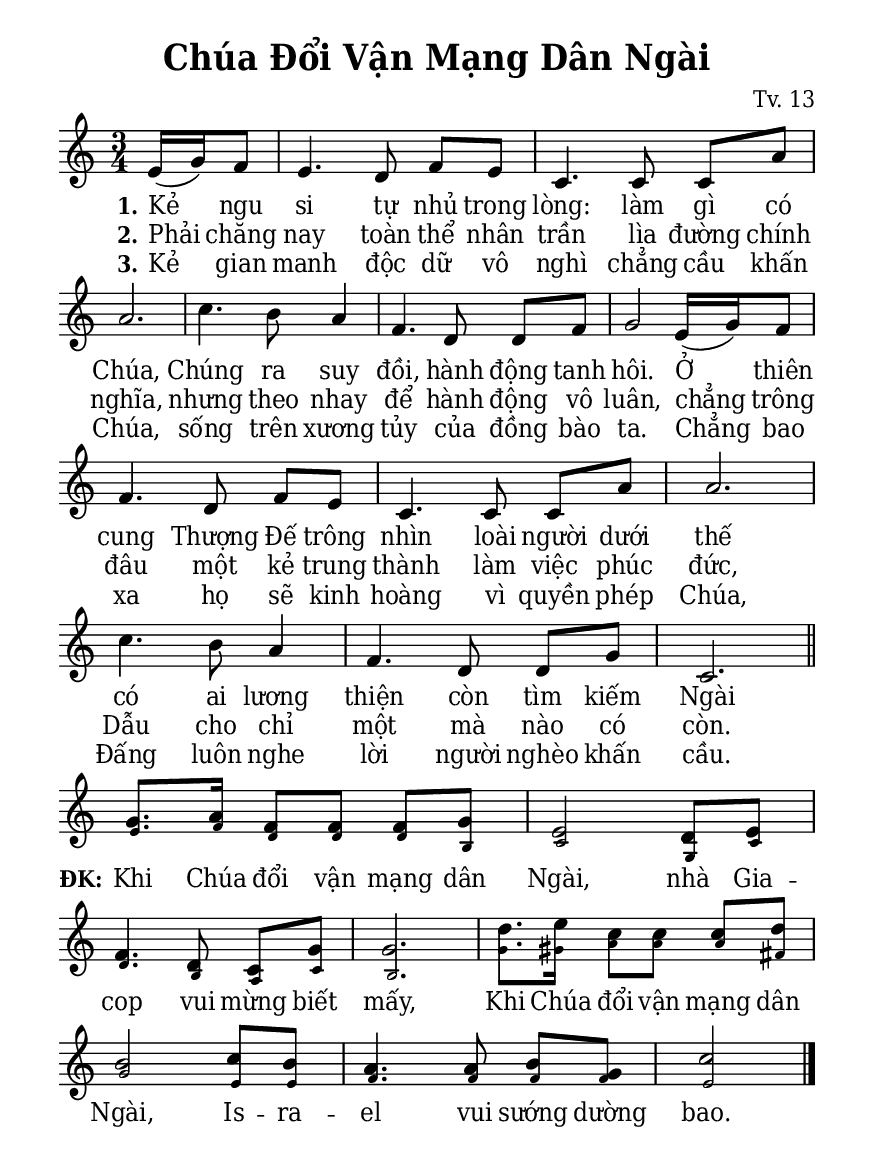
% Cài đặt chung\
\version "2.22.1"
\include "english.ly"

\header {
  title = "Chúa Đổi Vận Mạng Dân Ngài"
  composer = "Tv. 13"
  %arranger = "Lm. Kim Long"
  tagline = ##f
}

% Nhạc phiên khúc
nhacPhienKhucSop = \relative c' {
  \partial 4 e16 (g) f8 |
  e4. d8 f e |
  c4. c8 c a' |
  a2. |
  c4. b8 a4 |
  f4. d8 d f |
  g2 e16 (g) f8 |
  f4. d8 f e |
  c4. c8 c a' |
  a2. |
  c4. b8 a4 |
  f4. d8 d g |
  c,2. \bar "||"
  
  g'8. a16 f8 f f g |
  e2 d8 e |
  f4. d8 c g' |
  g2. |
  d'8. e16 c8 c c d |
  b2 c8 b |
  a4. a8 b g |
  c2 \bar "|."
}

nhacPhienKhucAlto = \relative c' {
  r4 |
  R2.*12
  
  e8. f16 d8 d d b |
  c2 g8 c |
  d4. b8 a c |
  b2. |
  g'8. gs16 a8 a a fs |
  g2 e8 e |
  f4. f8 f f |
  e2
}

% Lời phiên khúc
loiPhienKhucSop = \lyrics {
  <<
    {
      \set stanza = "1."
      Kẻ ngu si tự nhủ trong lòng:
      làm gì có Chúa,
      Chúng ra suy đồi, hành động tanh hôi.
      Ở thiên cung Thượng Đế trông nhìn
      loài người dưới thế có ai lương thiện
      còn tìm kiếm Ngài
    }
    \new Lyrics {
	    \set associatedVoice = "beSop"
	    \set stanza = "2."
	    Phải chăng nay toàn thể nhân trần
	    lìa đường chính nghĩa,
	    nhưng theo nhay để hành động vô luân,
	    chẳng trông đâu một kẻ trung thành
	    làm việc phúc đức,
	    Dẫu cho chỉ một mà nào có còn.
    }
    \new Lyrics {
	    \set associatedVoice = "beSop"
	    \set stanza = "3."
	    Kẻ gian manh độc dữ vô nghì chẳng cầu khấn Chúa,
	    sống trên xương tủy của đồng bào ta.
	    Chẳng bao xa họ sẽ kinh hoàng
	    vì quyền phép Chúa,
	    Đấng luôn nghe lời người nghèo khấn cầu.
    }
  >>
  \set stanza = "ĐK:"
  Khi Chúa đổi vận mạng dân Ngài,
  nhà Gia -- cop vui mừng biết mấy,
  Khi Chúa đổi vận mạng dân Ngài,
  Is -- ra -- el vui sướng dường bao.
}

% Dàn trang
\paper {
  #(set-paper-size "a5")
  top-margin = 8\mm
  bottom-margin = 8\mm
  left-margin = 10\mm
  right-margin = 10\mm
  indent = #0
  #(define fonts
	 (make-pango-font-tree "Deja Vu Serif Condensed"
	 		       "Deja Vu Serif Condensed"
			       "Deja Vu Serif Condensed"
			       (/ 20 20)))
  print-page-number = ##f
  page-count = 1
}

TongNhip = {
  \key c \major \time 3/4
  \set Timing.beamExceptions = #'()
  \set Timing.baseMoment = #(ly:make-moment 1/4)
}

% Đổi kích thước nốt cho bè phụ
notBePhu =
#(define-music-function (font-size music) (number? ly:music?)
   (for-some-music
     (lambda (m)
       (if (music-is-of-type? m 'rhythmic-event)
           (begin
             (set! (ly:music-property m 'tweaks)
                   (cons `(font-size . ,font-size)
                         (ly:music-property m 'tweaks)))
             #t)
           #f))
     music)
   music)

\score {
  \new ChoirStaff <<
    \new Staff \with {
        \consists "Merge_rests_engraver"
        printPartCombineTexts = ##f
      }
      <<
      \new Voice \TongNhip \partCombine 
        \nhacPhienKhucSop
        \notBePhu -3 { \nhacPhienKhucAlto }
      \new NullVoice = beSop \nhacPhienKhucSop
      \new Lyrics \lyricsto beSop \loiPhienKhucSop
      >>
  >>
  \layout {
    %\override Staff.TimeSignature.transparent = ##t
    \override Lyrics.LyricSpace.minimum-distance = #0.5
    \override Score.BarNumber.break-visibility = ##(#f #f #f)
    \override Score.SpacingSpanner.uniform-stretching = ##t
  } 
}
